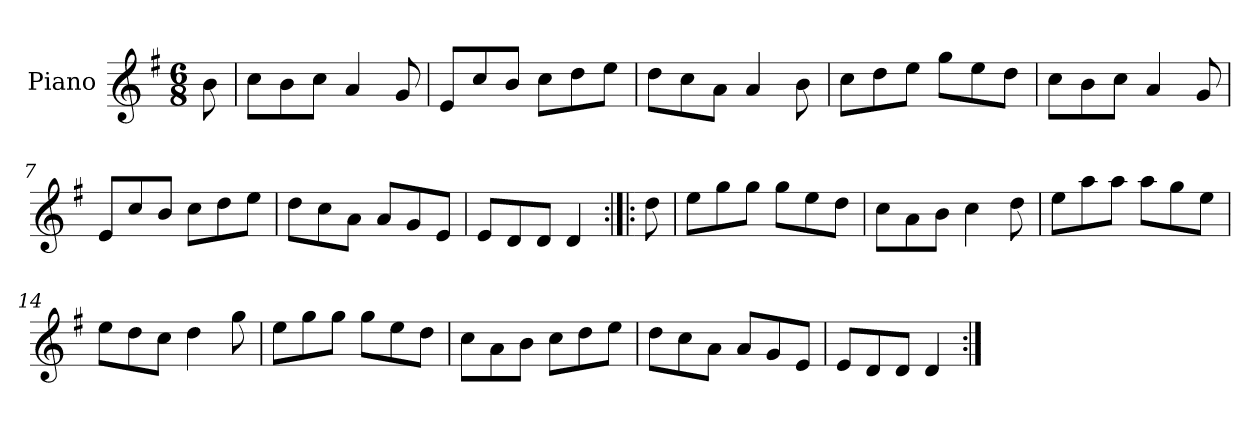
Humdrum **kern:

**kern
*part1
*staff1
*I"Piano
*I'Pno
*clefG2
*k[f#]
*G:
*M6/8
=1
8b\
=2
8cc\L
8b\
8cc\J
4a/
8g/
=3
8e/L
8cc/
8b/J
8cc\L
8dd\
8ee\J
=4
8dd\L
8cc\
8a\J
4a/
8b\
=5
8cc\L
8dd\
8ee\J
8gg\L
8ee\
8dd\J
=6
8cc\L
8b\
8cc\J
4a/
8g/
!!LO:LB:g=z
=7
8e/L
8cc/
8b/J
8cc\L
8dd\
8ee\J
=8
8dd\L
8cc\
8a\J
8a/L
8g/
8e/J
=9
8e/L
8d/
8d/J
4d/
=10:|!|:
8dd\
=11
8ee\L
8gg\
8gg\J
8gg\L
8ee\
8dd\J
=12
8cc\L
8a\
8b\J
4cc\
8dd\
=13
8ee\L
8aa\
8aa\J
8aa\L
8gg\
8ee\J
!!LO:LB:g=z
=14
8ee\L
8dd\
8cc\J
4dd\
8gg\
=15
8ee\L
8gg\
8gg\J
8gg\L
8ee\
8dd\J
=16
8cc\L
8a\
8b\J
8cc\L
8dd\
8ee\J
=17
8dd\L
8cc\
8a\J
8a/L
8g/
8e/J
=18
8e/L
8d/
8d/J
4d/
=:|!
*-
